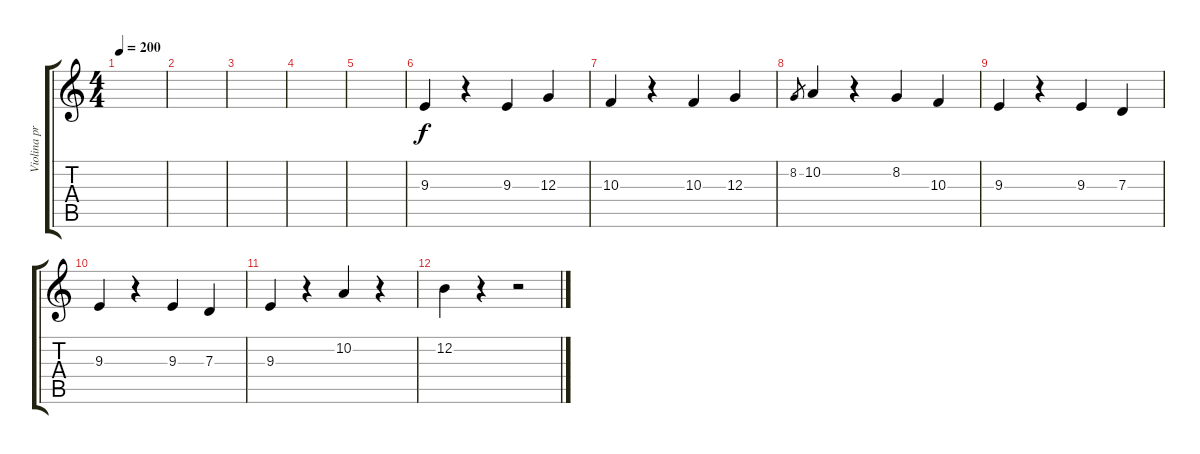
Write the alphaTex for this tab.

\track ("Violina prstima" "Violina pr") {instrument pizzicatostrings}
\staff {score tabs}
\tuning (E4 B3 G3 D3 A2 E2) {hide}
\ts (4 4)
\tempo 200
\clef g2
\ks c
|
|
|
|
|
9.3.4 r.4 9.3.4 12.3.4 |
10.3.4 r.4 10.3.4 12.3.4 |
8.2.8{gr} 10.2.4 r.4 8.2.4 10.3.4 |
9.3.4 r.4 9.3.4 7.3.4 |
9.3.4 r.4 9.3.4 7.3.4 |
9.3.4 r.4 10.2.4 r.4 |
12.2.4 r.4 r.2
